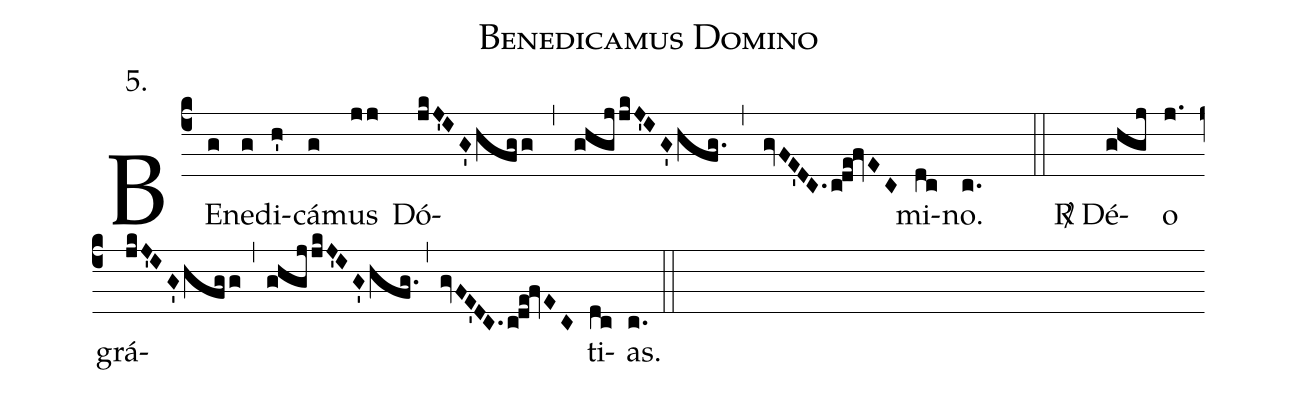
name: Benedicamus Domino;
office-part: end;
mode: 5;
annotation: 5.;
def-m1:\ifx\breakbeforeresp\undefined\else;
def-m2:\fi;
%%
% The syntax in this part is called gabc. Please refer to http://home.gna.org/gregorio/gabc/#basis

(c4)BE(g)ne(g)di(h')cá(g)mus(jj) Dó(jkJ'IG'/hfgg/,/ghgjjkJ'IG'/hfg./,/gvFE'DC.c!de!fvEC)mi(dc)no.~~~~~~(c.) (::[em1]Z[em2])
<sp>R/</sp>~Dé(ghgj)o(j.) grá(jkJ'IG'/hfgg/,/ghgjjkJ'IG'/hfg./,/gvFE'DC.c!de!fvEC)ti(dc)as.(c.) (::)
